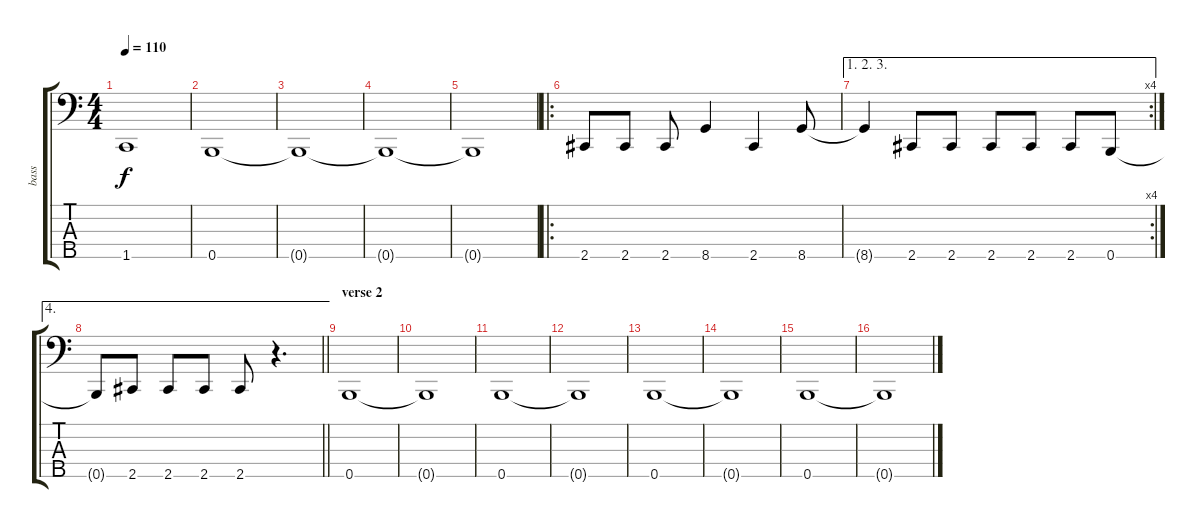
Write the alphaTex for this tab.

\track ("bass" "bass") {instrument electricbasspick}
\staff {score tabs}
\tuning (G2 D2 A1 E1 B0) {hide}
\ts (4 4)
\tempo 110
\clef f4
\ks c
1.5{t}.1{dy f} |
0.5.1 |
0.5{t}.1 |
0.5{t}.1 |
0.5{t}.1 |
\ro
2.5.8 2.5.8 2.5.8 8.5.4 2.5.4 8.5.8 |
\ae (1 2 3)
\rc 4
8.5{t}.4 2.5.8 2.5.8 2.5.8 2.5.8 2.5.8 0.5.8 |
\ae 4
\barLineRight lightlight
0.5{t}.8 2.5.8 2.5.8 2.5.8 2.5.8 r.4{d} |
\section ("" "verse 2")
0.5.1 |
0.5{t}.1 |
0.5.1 |
0.5{t}.1 |
0.5.1 |
0.5{t}.1 |
0.5.1 |
0.5{t}.1
